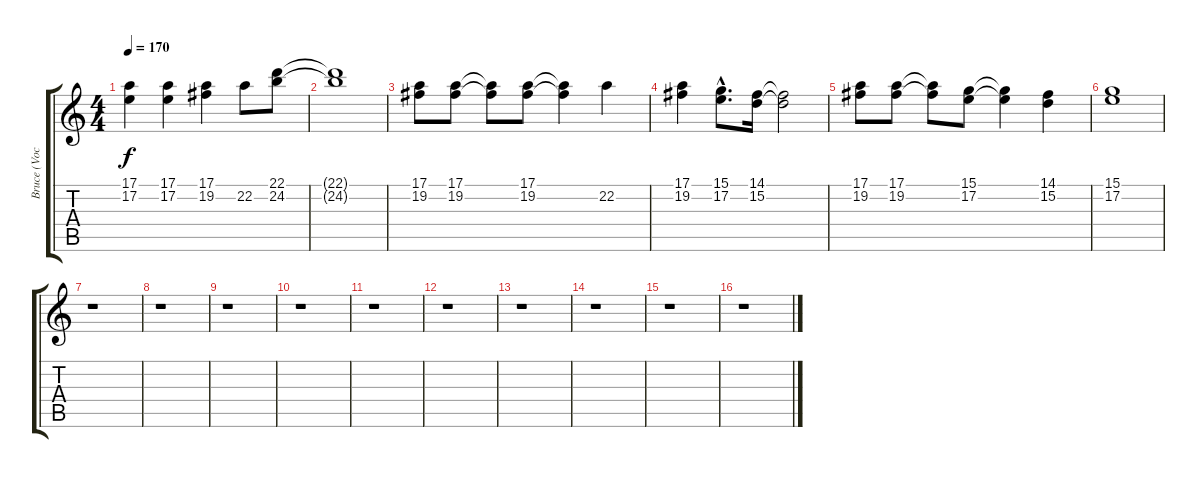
\track ("Bruce (Vocals)" "Bruce (Voc") {instrument cello}
\staff {score tabs}
\tuning (E4 B3 G3 D3 A2 E2) {hide}
\ts (4 4)
\tempo 170
\clef g2
\ks c
(17.1 17.2).4{dy f} (17.1 17.2).4 (17.1 19.2).4 22.2.8 (22.1 24.2).8 |
(22.1{t} 24.2{t}).1 |
(17.1 19.2).8 (17.1 19.2).8 (17.1{t} 19.2{t}).8 (17.1 19.2).8 (17.1{t} 19.2{t}).4 22.2.4 |
(17.1 19.2).4 (15.1{hac} 17.2{hac}).8{d} (14.1 15.2).16 (14.1{t} 15.2{t}).2 |
(17.1 19.2).8 (17.1 19.2).8 (17.1{t} 19.2{t}).8 (15.1 17.2).8 (15.1{t} 17.2{t}).4 (14.1 15.2).4 |
(15.1 17.2).1 |
r.1 |
r.1 |
r.1 |
r.1 |
r.1 |
r.1 |
r.1 |
r.1 |
r.1 |
r.1
